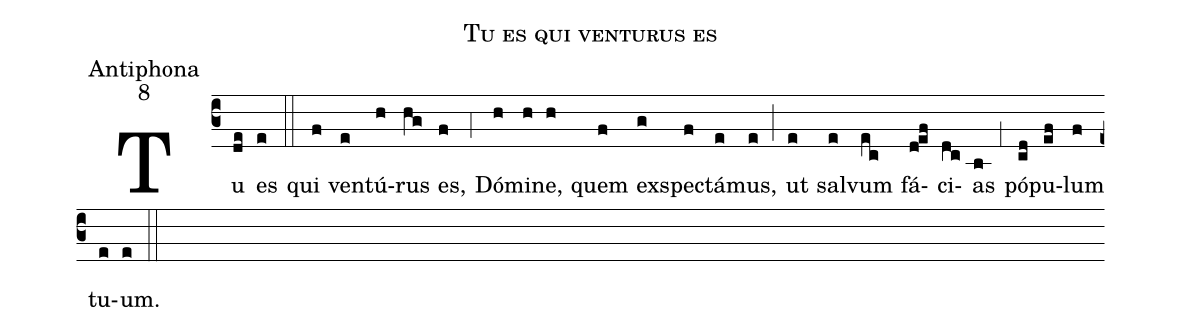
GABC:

name:Tu es qui venturus es;
office-part:Antiphona;
mode:8;
%%
(c3) Tu(de) es(e) (::)
qui(f) ven(e)tú(h)rus(hg) es,(f) (,4) Dó(h)mi(h)ne,(h) quem(f) ex(g)spe(f)ctá(e)mus,(e) (;) ut(e) sal(e)vum(ec) fá(d!ef)ci(dc)as(b) (,1) pó(cd)pu(ef)lum(f) tu(e)um.(e) (::)
